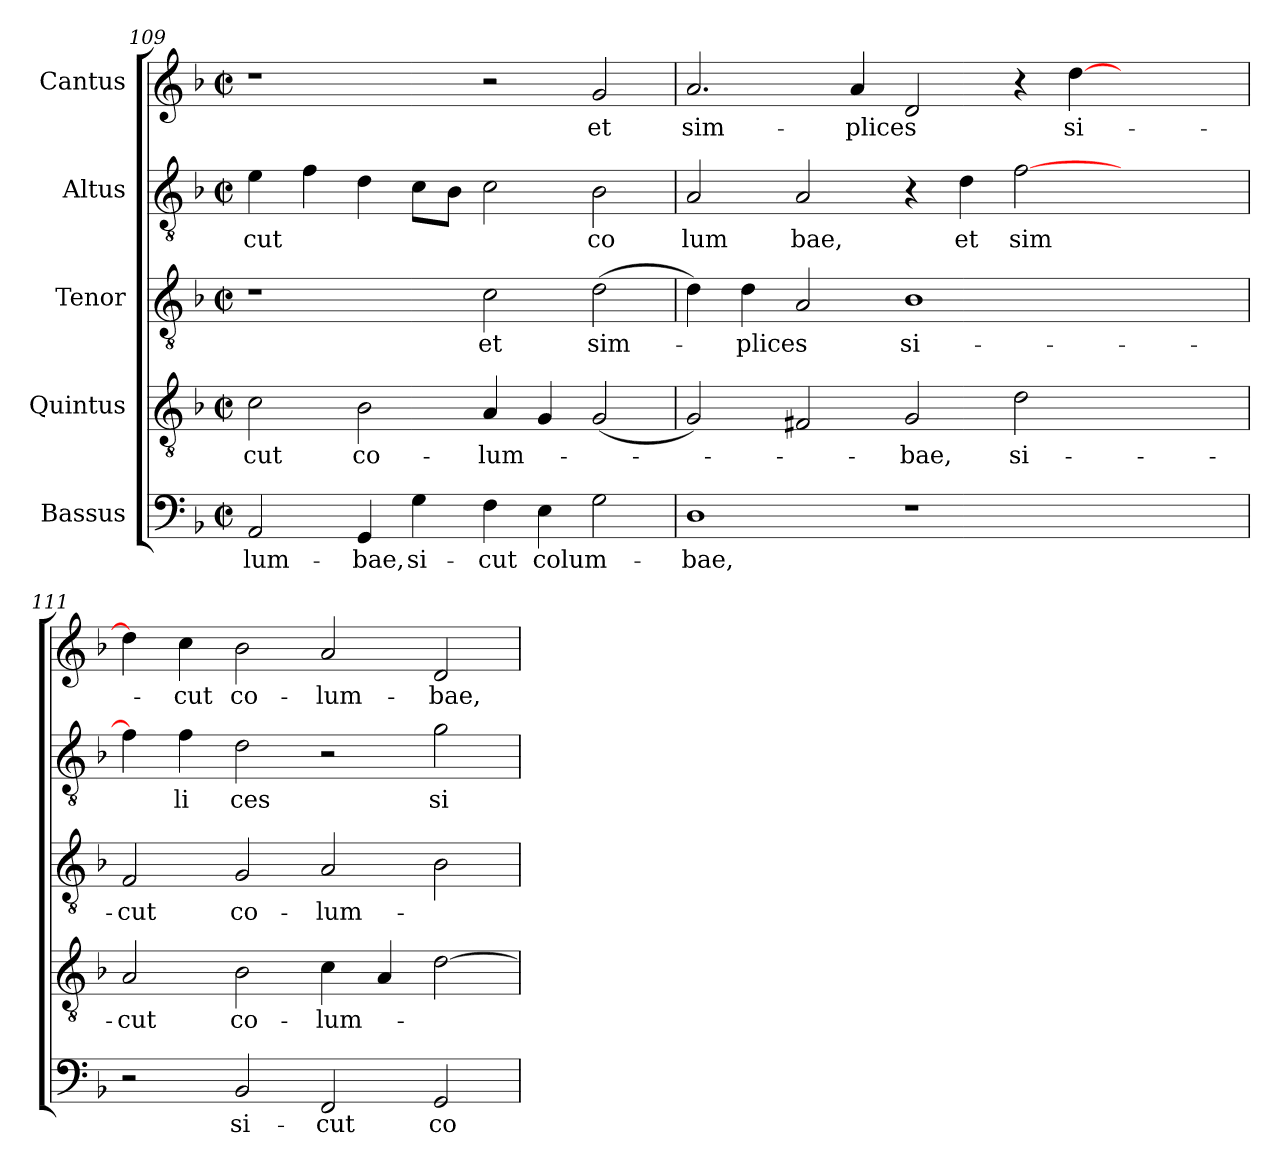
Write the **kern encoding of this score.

**kern	**text	**kern	**text	**kern	**text	**kern	**text	**kern	**text
*part5	*part5	*part4	*part4	*part3	*part3	*part2	*part2	*part1	*part1
*staff5	*staff5	*staff4	*staff4	*staff3	*staff3	*staff2	*staff2	*staff1	*staff1
*I"Bassus	*	*I"Quintus	*	*I"Tenor	*	*I"Altus	*	*I"Cantus	*
!!LO:PB:g=z
*clefF4	*	*clefGv2	*	*clefGv2	*	*clefGv2	*	*clefG2	*
*k[b-]	*	*k[b-]	*	*k[b-]	*	*k[b-]	*	*k[b-]	*
*F:	*	*F:	*	*F:	*	*F:	*	*F:	*
*M2/2	*	*M2/2	*	*M2/2	*	*M2/2	*	*M2/2	*
*met(c|)	*	*met(c|)	*	*met(c|)	*	*met(c|)	*	*met(c|)	*
=109	=109	=109	=109	=109	=109	=109	=109	=109	=109
!	!LO:LY:b:cj	!	!LO:LY:b:cj	!	!	!	!LO:LY:b	!	!
2AA/	lum-	2c\	cut	1r	.	4e\	cut	1r	.
.	.	.	.	.	.	4f\	.	.	.
!	!LO:LY:b:cj	!	!LO:LY:b:cj	!	!	!	!	!	!
4GG/	-bae,	2B-\	co-	.	.	4d\	.	.	.
!	!LO:LY:b:cj	!	!	!	!	!	!	!	!
4G\	si-	.	.	.	.	8c\L	.	.	.
.	.	.	.	.	.	8B-\J	.	.	.
!	!LO:LY:b:cj	!	!LO:LY:b	!	!LO:LY:b:cj	!	!	!	!
4F\	-cut	4A/	-lum-	2c\	et	2c\	.	2r	.
!	!LO:LY:b	!	!	!	!	!	!	!	!
4E\	colum-	4G/	.	.	.	.	.	.	.
!	!	!	!	!	!LO:LY:b	!	!LO:LY:b:cj	!	!LO:LY:b:cj
2G\	.	(<2G/	.	(>2d\	sim-	2B-\	co	2g/	et
=110	=110	=110	=110	=110	=110	=110	=110	=110	=110
!	!LO:LY:b:cj	!	!	!	!	!	!LO:LY:b:cj	!	!LO:LY:b:cj
1D	-bae,	2G/)	.	4d\)	.	2A/	lum	2.a/	sim-
!	!	!	!	!	!LO:LY:b	!	!	!	!
.	.	.	.	4d\	-plices	.	.	.	.
!	!	!	!	!	!	!	!LO:LY:b:cj	!	!
.	.	2F#/	.	2A/	.	2A/	bae,	.	.
!	!	!	!	!	!	!	!	!	!LO:LY:b
.	.	.	.	.	.	.	.	4a/	-plices
!LO:N:vis=1	!	!	!LO:LY:b:cj	!	!LO:LY:b:cj	!	!	!	!
0r	.	2G/	-bae,	1B-	si-	4r	.	2d/	.
!	!	!	!	!	!	!	!LO:LY:b:cj	!	!
.	.	.	.	.	.	4d\	et	.	.
!	!	!	!LO:LY:b:cj	!	!	!	!LO:LY:b	!	!
.	.	2d\	si-	.	.	[>2f\	sim	4r	.
!	!	!	!	!	!	!	!	!	!LO:LY:b:cj
.	.	.	.	.	.	.	.	[>4dd\	si-
.	.	1ryy	.	1ryy	.	1ryy	.	1ryy	.
=111	=111	=111	=111	=111	=111	=111	=111	=111	=111
!	!	!	!LO:LY:b:cj	!	!LO:LY:b:cj	!	!	!	!
2r	.	2A/	-cut	2F/	-cut	4f\]	.	4dd\]	.
!	!	!	!	!	!	!	!LO:LY:b:cj	!	!LO:LY:b:cj
.	.	.	.	.	.	4f\	li	4cc\	-cut
!	!LO:LY:b:cj	!	!LO:LY:b:cj	!	!LO:LY:b:cj	!	!LO:LY:b:cj	!	!LO:LY:b:cj
2BB-/	si-	2B-\	co-	2G/	co-	2d\	ces	2b-\	co-
!	!LO:LY:b:cj	!	!LO:LY:b	!	!LO:LY:b	!	!	!	!LO:LY:b:cj
2FF/	-cut	4c\	-lum-	2A/	-lum-	2r	.	2a/	-lum-
.	.	4A/	.	.	.	.	.	.	.
!	!LO:LY:b:cj	!	!	!	!	!	!LO:LY:b:cj	!	!LO:LY:b:cj
2GG/	co-	[>2d\	.	2B-\	.	2g\	si	2d/	-bae,
=	=	=	=	=	=	=	=	=	=
*-	*-	*-	*-	*-	*-	*-	*-	*-	*-
